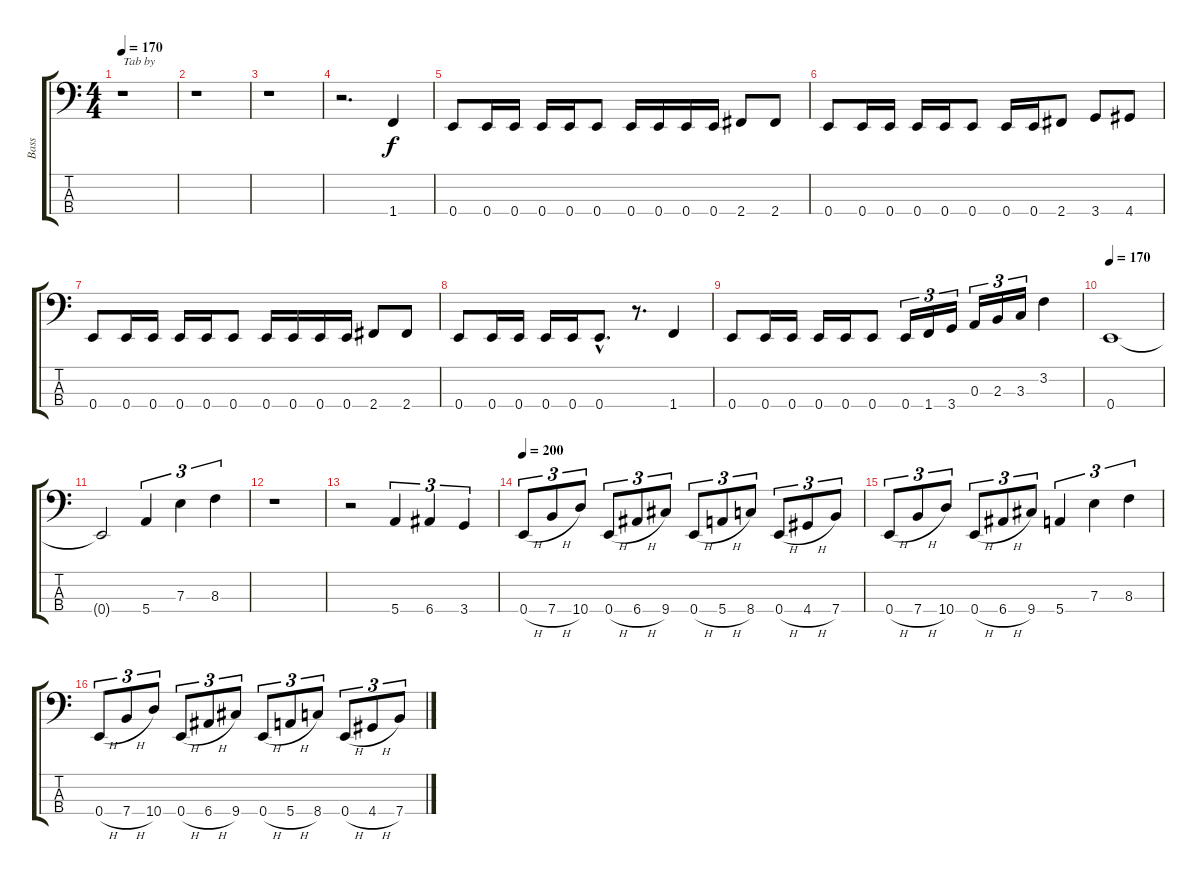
\track ("Bass" "Bass") {instrument electricbassfinger}
\staff {score tabs}
\tuning (G2 D2 A1 E1) {hide}
\ts (4 4)
\tempo 170
\tempo 155
\tempo 170
\clef f4
\ks c
r.1{txt "Tab by" dy f instrument electricbassfinger} |
r.1 |
r.1 |
r.2{d} 1.4.4 |
0.4.8 0.4.16 0.4.16 0.4.16 0.4.16 0.4.8 0.4.16 0.4.16 0.4.16 0.4.16 2.4.8 2.4.8 |
0.4.8 0.4.16 0.4.16 0.4.16 0.4.16 0.4.8 0.4.16 0.4.16 2.4.8 3.4.8 4.4.8 |
0.4.8 0.4.16 0.4.16 0.4.16 0.4.16 0.4.8 0.4.16 0.4.16 0.4.16 0.4.16 2.4.8 2.4.8 |
0.4.8 0.4.16 0.4.16 0.4.16 0.4.16 0.4{hac}.8{d} r.8{d} 1.4.4 |
0.4.8 0.4.16 0.4.16 0.4.16 0.4.16 0.4.8 0.4.16{tu (3 2)} 1.4.16{tu (3 2)} 3.4.16{tu (3 2)} 0.3.16{tu (3 2)} 2.3.16{tu (3 2)} 3.3.16{tu (3 2)} 3.2.4 |
\tempo 170
0.4.1 |
0.4{t}.2 5.4.4{tu (3 2)} 7.3.4{tu (3 2)} 8.3.4{tu (3 2)} |
r.1 |
r.2 5.4.4{tu (3 2)} 6.4.4{tu (3 2)} 3.4.4{tu (3 2)} |
\tempo 200
0.4{h}.8{tu (3 2)} 7.4{h}.8{tu (3 2)} 10.4.8{tu (3 2)} 0.4{h}.8{tu (3 2)} 6.4{h}.8{tu (3 2)} 9.4.8{tu (3 2)} 0.4{h}.8{tu (3 2)} 5.4{h}.8{tu (3 2)} 8.4.8{tu (3 2)} 0.4{h}.8{tu (3 2)} 4.4{h}.8{tu (3 2)} 7.4.8{tu (3 2)} |
0.4{h}.8{tu (3 2)} 7.4{h}.8{tu (3 2)} 10.4.8{tu (3 2)} 0.4{h}.8{tu (3 2)} 6.4{h}.8{tu (3 2)} 9.4.8{tu (3 2)} 5.4.4{tu (3 2)} 7.3.4{tu (3 2)} 8.3.4{tu (3 2)} |
0.4{h}.8{tu (3 2)} 7.4{h}.8{tu (3 2)} 10.4.8{tu (3 2)} 0.4{h}.8{tu (3 2)} 6.4{h}.8{tu (3 2)} 9.4.8{tu (3 2)} 0.4{h}.8{tu (3 2)} 5.4{h}.8{tu (3 2)} 8.4.8{tu (3 2)} 0.4{h}.8{tu (3 2)} 4.4{h}.8{tu (3 2)} 7.4.8{tu (3 2)}
